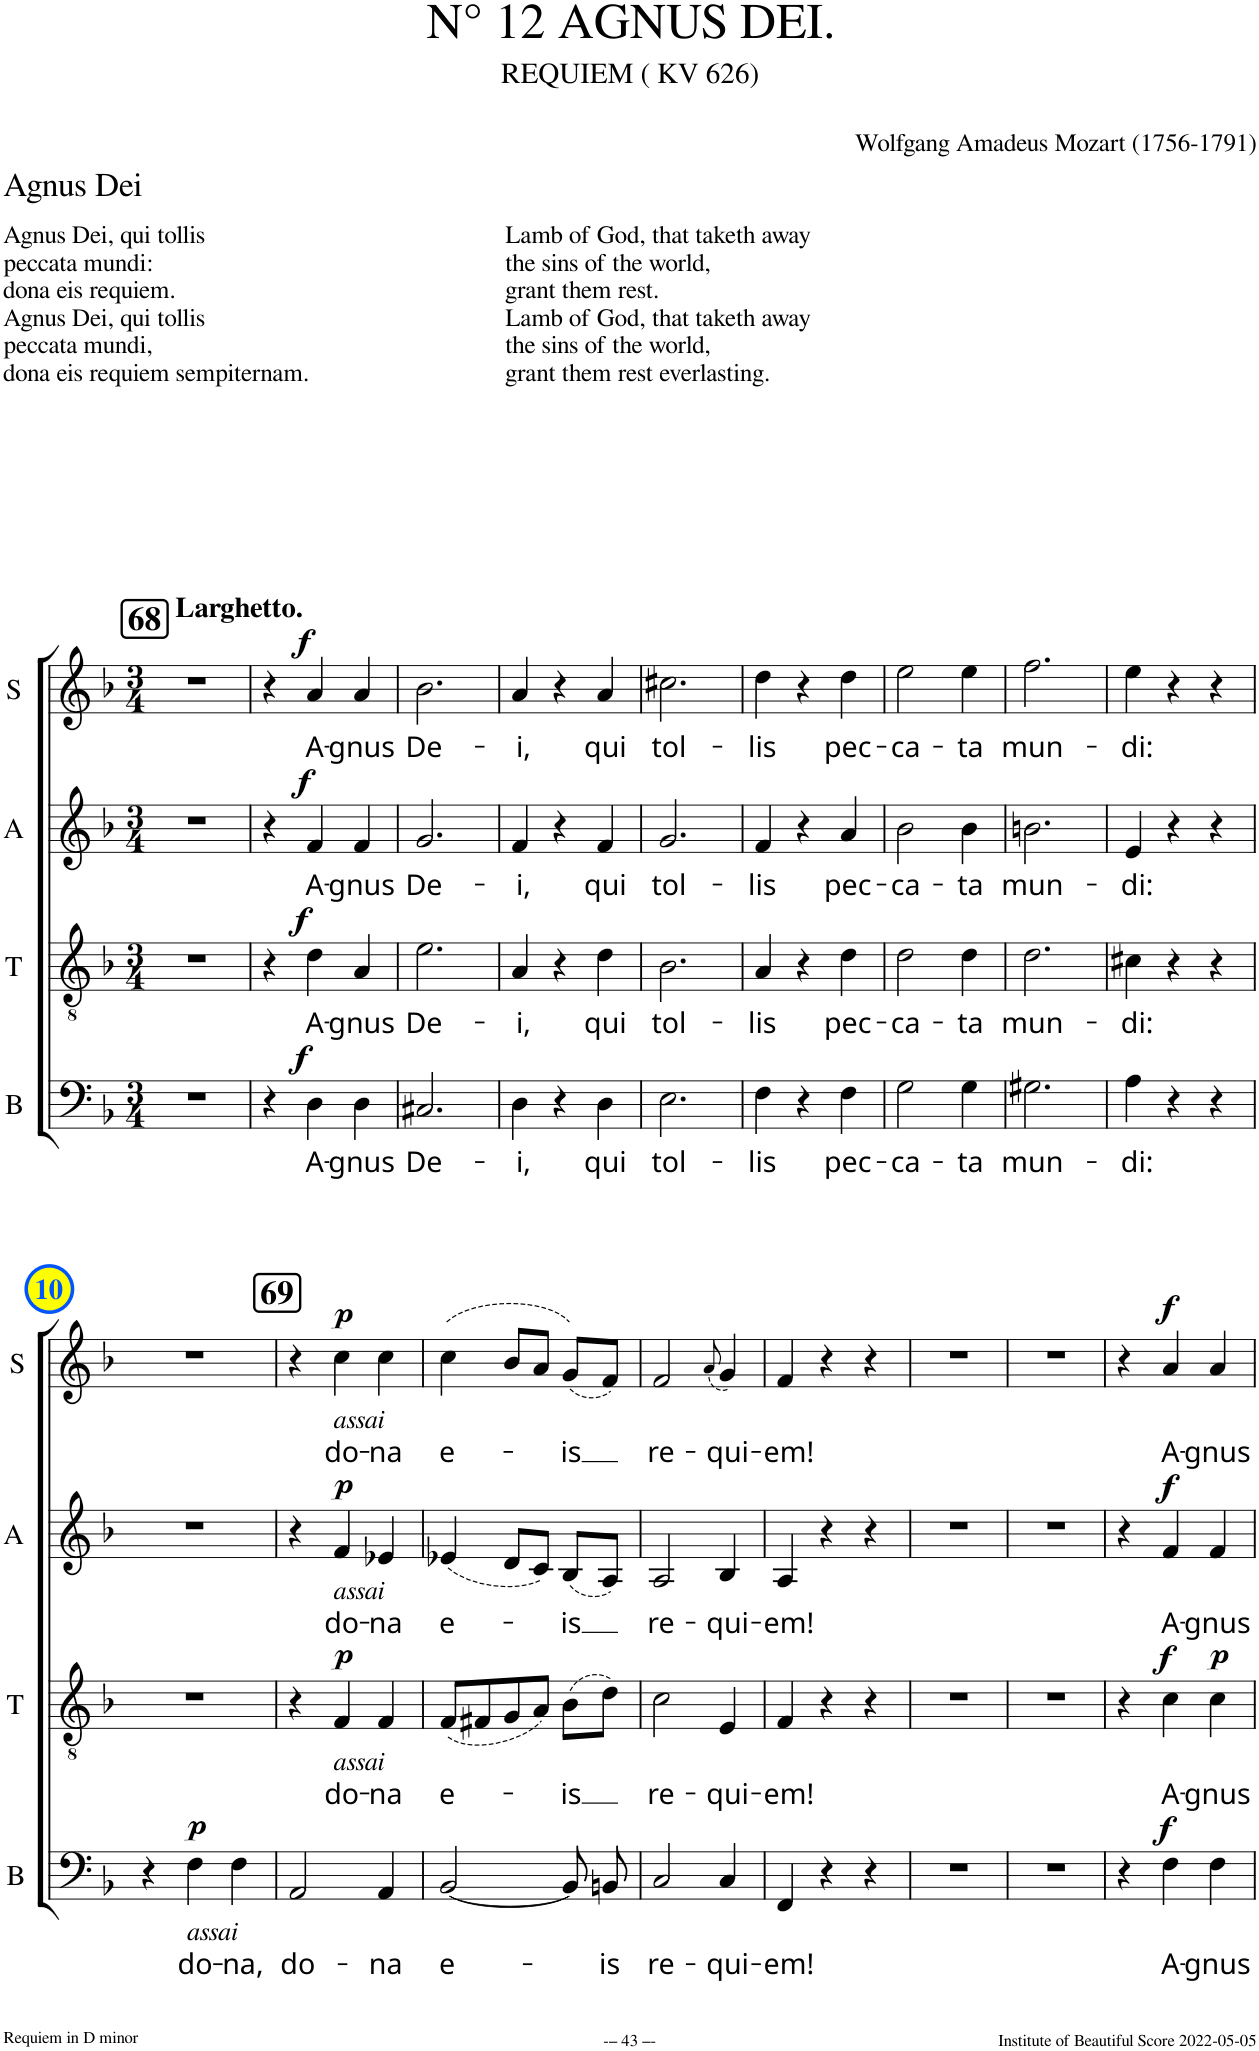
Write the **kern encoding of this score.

**kern	**text	**dynam	**kern	**text	**dynam	**kern	**text	**dynam	**kern	**text	**dynam
*part4	*part4	*part4	*part3	*part3	*part3	*part2	*part2	*part2	*part1	*part1	*part1
*staff4	*staff4	*staff4	*staff3	*staff3	*staff3	*staff2	*staff2	*staff2	*staff1	*staff1	*staff1
*I"B	*	*	*I"T	*	*	*I"A	*	*	*I"S	*	*
*I'B	*	*	*I'T	*	*	*I'A	*	*	*I'S	*	*
*clefF4	*	*	*clefGv2	*	*	*clefG2	*	*	*clefG2	*	*
*k[b-]	*	*	*k[b-]	*	*	*k[b-]	*	*	*k[b-]	*	*
*M3/4	*	*	*M3/4	*	*	*M3/4	*	*	*M3/4	*	*
!!LO:REH:place=s1:a:B:cj:fs=14:t=68
=1	=1	=1	=1	=1	=1	=1	=1	=1	=1	=1	=1
!	!	!	!	!	!	!	!	!	!LO:TX:a:B:t=Larghetto.	!	!
2.r	.	.	2.r	.	.	2.r	.	.	2.r	.	.
=2	=2	=2	=2	=2	=2	=2	=2	=2	=2	=2	=2
4r	.	.	4r	.	.	4r	.	.	4r	.	.
!	!LO:LY:b	!LO:DY:a	!	!LO:LY:b	!LO:DY:a	!	!LO:LY:b	!LO:DY:a	!	!LO:LY:b	!LO:DY:a
4D\	A-	f	4d\	A-	f	4f/	A-	f	4a/	A-	f
!	!LO:LY:b	!	!	!LO:LY:b	!	!	!LO:LY:b	!	!	!LO:LY:b	!
4D\	-gnus	.	4A/	-gnus	.	4f/	-gnus	.	4a/	-gnus	.
=3	=3	=3	=3	=3	=3	=3	=3	=3	=3	=3	=3
!	!LO:LY:b	!	!	!LO:LY:b	!	!	!LO:LY:b	!	!	!LO:LY:b	!
2.C#X/	De-	.	2.e\	De-	.	2.g/	De-	.	2.b-\	De-	.
=4	=4	=4	=4	=4	=4	=4	=4	=4	=4	=4	=4
!	!LO:LY:b	!	!	!LO:LY:b	!	!	!LO:LY:b	!	!	!LO:LY:b	!
4D\	-i,	.	4A/	-i,	.	4f/	-i,	.	4a/	-i,	.
4r	.	.	4r	.	.	4r	.	.	4r	.	.
!	!LO:LY:b	!	!	!LO:LY:b	!	!	!LO:LY:b	!	!	!LO:LY:b	!
4D\	qui	.	4d\	qui	.	4f/	qui	.	4a/	qui	.
=5	=5	=5	=5	=5	=5	=5	=5	=5	=5	=5	=5
!	!LO:LY:b	!	!	!LO:LY:b	!	!	!LO:LY:b	!	!	!LO:LY:b	!
2.E\	tol-	.	2.B-\	tol-	.	2.g/	tol-	.	2.cc#X\	tol-	.
=6	=6	=6	=6	=6	=6	=6	=6	=6	=6	=6	=6
!	!LO:LY:b	!	!	!LO:LY:b	!	!	!LO:LY:b	!	!	!LO:LY:b	!
4F\	-lis	.	4A/	-lis	.	4f/	-lis	.	4dd\	-lis	.
4r	.	.	4r	.	.	4r	.	.	4r	.	.
!	!LO:LY:b	!	!	!LO:LY:b	!	!	!LO:LY:b	!	!	!LO:LY:b	!
4F\	pec-	.	4d\	pec-	.	4a/	pec-	.	4dd\	pec-	.
=7	=7	=7	=7	=7	=7	=7	=7	=7	=7	=7	=7
!	!LO:LY:b	!	!	!LO:LY:b	!	!	!LO:LY:b	!	!	!LO:LY:b	!
2G\	-ca-	.	2d\	-ca-	.	2b-\	-ca-	.	2ee\	-ca-	.
!	!LO:LY:b	!	!	!LO:LY:b	!	!	!LO:LY:b	!	!	!LO:LY:b	!
4G\	-ta	.	4d\	-ta	.	4b-\	-ta	.	4ee\	-ta	.
=8	=8	=8	=8	=8	=8	=8	=8	=8	=8	=8	=8
!	!LO:LY:b	!	!	!LO:LY:b	!	!	!LO:LY:b	!	!	!LO:LY:b	!
2.G#X\	mun-	.	2.d\	mun-	.	2.bn\	mun-	.	2.ff\	mun-	.
=9	=9	=9	=9	=9	=9	=9	=9	=9	=9	=9	=9
!	!LO:LY:b	!	!	!LO:LY:b	!	!	!LO:LY:b	!	!	!LO:LY:b	!
4A\	-di:	.	4c#X\	-di:	.	4e/	-di:	.	4ee\	-di:	.
4r	.	.	4r	.	.	4r	.	.	4r	.	.
4r	.	.	4r	.	.	4r	.	.	4r	.	.
!!LO:LB:g=z
=10	=10	=10	=10	=10	=10	=10	=10	=10	=10	=10	=10
4r	.	.	2.r	.	.	2.r	.	.	2.r	.	.
!LO:TX:b:i:t=assai	!	!	!	!	!	!	!	!	!	!	!
!	!LO:LY:b	!LO:DY:a	!	!	!	!	!	!	!	!	!
4F\	do-	p	.	.	.	.	.	.	.	.	.
!	!LO:LY:b	!	!	!	!	!	!	!	!	!	!
4F,\	-na,	.	.	.	.	.	.	.	.	.	.
!!LO:REH:place=s1:a:B:cj:fs=14:t=69
=11	=11	=11	=11	=11	=11	=11	=11	=11	=11	=11	=11
!	!LO:LY:b	!	!	!	!	!	!	!	!	!	!
2AA/	do-	.	4r	.	.	4r	.	.	4r	.	.
!	!	!	!	!	!	!	!	!	!LO:TX:b:i:t=assai	!	!
!	!	!	!	!	!	!LO:TX:b:i:t=assai	!	!	!	!	!
!	!	!	!LO:TX:b:i:t=assai	!	!	!	!	!	!	!	!
!	!	!	!	!LO:LY:b	!LO:DY:a	!	!LO:LY:b	!LO:DY:a	!	!LO:LY:b	!LO:DY:a
.	.	.	4F/	do-	p	4f/	do-	p	4cc\	do-	p
!	!LO:LY:b	!	!	!LO:LY:b	!	!	!LO:LY:b	!	!	!LO:LY:b	!
4AA/	-na	.	4F/	-na	.	4e-X/	-na	.	4cc\	-na	.
=12	=12	=12	=12	=12	=12	=12	=12	=12	=12	=12	=12
!	!LO:LY:b	!	!	!LO:LY:b	!	!	!LO:LY:b	!	!	!LO:LY:b	!
[2BB-/	e-	.	(<8F/L	e-	.	(<4e-X/	e-	.	(>4cc\	e-	.
.	.	.	8F#X/	.	.	.	.	.	.	.	.
.	.	.	8G/	.	.	8d/L	.	.	8b-/L	.	.
.	.	.	8A/J)	.	.	8c/J)	.	.	8a/J	.	.
!	!	!	!	!LO:LY:b	!	!	!LO:LY:b	!	!	!LO:LY:b	!
8BB-/L]	.	.	(8B-\L	-is	.	(8B-/L	-is	.	(8g/L)	-is	.
!	!LO:LY:b	!	!	!	!	!	!	!	!	!	!
8BBn/J	-is	.	8d\J)	.	.	8A/J)	.	.	8f/J)	.	.
=13	=13	=13	=13	=13	=13	=13	=13	=13	=13	=13	=13
!	!LO:LY:b	!	!	!LO:LY:b	!	!	!LO:LY:b	!	!	!LO:LY:b	!
2C/	re-	.	2c\	re-	.	2A/	re-	.	2f/	re-	.
.	.	.	.	.	.	.	.	.	(8qa/	.	.
!	!LO:LY:b	!	!	!LO:LY:b	!	!	!LO:LY:b	!	!	!LO:LY:b	!
4C/	-qui-	.	4E/	-qui-	.	4B-/	-qui-	.	4g/)	-qui-	.
=14	=14	=14	=14	=14	=14	=14	=14	=14	=14	=14	=14
!	!LO:LY:b	!	!	!LO:LY:b	!	!	!LO:LY:b	!	!	!LO:LY:b	!
4FF/	-em!	.	4F/	-em!	.	4A/	-em!	.	4f/	-em!	.
4r	.	.	4r	.	.	4r	.	.	4r	.	.
4r	.	.	4r	.	.	4r	.	.	4r	.	.
=15	=15	=15	=15	=15	=15	=15	=15	=15	=15	=15	=15
2.r	.	.	2.r	.	.	2.r	.	.	2.r	.	.
=16	=16	=16	=16	=16	=16	=16	=16	=16	=16	=16	=16
2.r	.	.	2.r	.	.	2.r	.	.	2.r	.	.
=17	=17	=17	=17	=17	=17	=17	=17	=17	=17	=17	=17
4r	.	.	4r	.	.	4r	.	.	4r	.	.
!	!LO:LY:b	!LO:DY:a	!	!LO:LY:b	!LO:DY:a	!	!LO:LY:b	!LO:DY:a	!	!LO:LY:b	!LO:DY:a
4F\	A-	f	4c\	A-	f	4f/	A-	f	4a/	A-	f
!	!LO:LY:b	!	!	!LO:LY:b	!LO:DY:a	!	!LO:LY:b	!	!	!LO:LY:b	!
4F\	-gnus	.	4c\	-gnus	p	4f/	-gnus	.	4a/	-gnus	.
=	=	=	=	=	=	=	=	=	=	=	=
*-	*-	*-	*-	*-	*-	*-	*-	*-	*-	*-	*-
